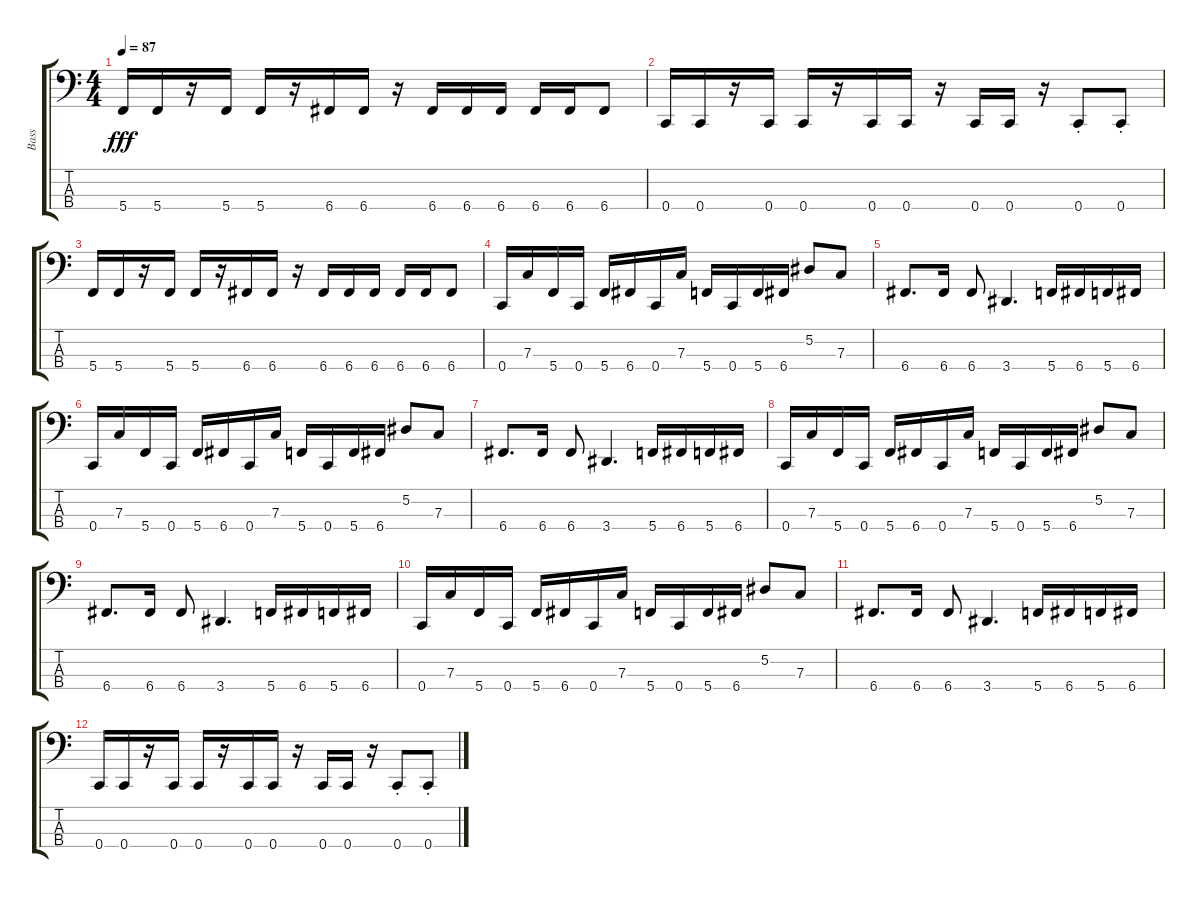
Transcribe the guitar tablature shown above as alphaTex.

\track ("Bass" "Bass") {instrument electricbassfinger}
\staff {score tabs}
\tuning (Eb2 Bb1 F1 C1) {hide}
\ts (4 4)
\tempo 87
\clef f4
\ks c
5.4.16{dy fff} 5.4.16 r.16 5.4.16 5.4.16 r.16 6.4.16 6.4.16 r.16 6.4.16 6.4.16 6.4.16 6.4.16 6.4.16 6.4.8 |
0.4.16 0.4.16 r.16 0.4.16 0.4.16 r.16 0.4.16 0.4.16 r.16 0.4.16 0.4.16 r.16 0.4{st}.8 0.4{st}.8 |
5.4.16 5.4.16 r.16 5.4.16 5.4.16 r.16 6.4.16 6.4.16 r.16 6.4.16 6.4.16 6.4.16 6.4.16 6.4.16 6.4.8 |
0.4.16 7.3.16 5.4.16 0.4.16 5.4.16 6.4.16 0.4.16 7.3.16 5.4.16 0.4.16 5.4.16 6.4.16 5.2.8 7.3.8 |
6.4.8{d} 6.4.16 6.4.8 3.4.4{d} 5.4.16 6.4.16 5.4.16 6.4.16 |
0.4.16 7.3.16 5.4.16 0.4.16 5.4.16 6.4.16 0.4.16 7.3.16 5.4.16 0.4.16 5.4.16 6.4.16 5.2.8 7.3.8 |
6.4.8{d} 6.4.16 6.4.8 3.4.4{d} 5.4.16 6.4.16 5.4.16 6.4.16 |
0.4.16 7.3.16 5.4.16 0.4.16 5.4.16 6.4.16 0.4.16 7.3.16 5.4.16 0.4.16 5.4.16 6.4.16 5.2.8 7.3.8 |
6.4.8{d} 6.4.16 6.4.8 3.4.4{d} 5.4.16 6.4.16 5.4.16 6.4.16 |
0.4.16 7.3.16 5.4.16 0.4.16 5.4.16 6.4.16 0.4.16 7.3.16 5.4.16 0.4.16 5.4.16 6.4.16 5.2.8 7.3.8 |
6.4.8{d} 6.4.16 6.4.8 3.4.4{d} 5.4.16 6.4.16 5.4.16 6.4.16 |
0.4.16 0.4.16 r.16 0.4.16 0.4.16 r.16 0.4.16 0.4.16 r.16 0.4.16 0.4.16 r.16 0.4{st}.8 0.4{st}.8
